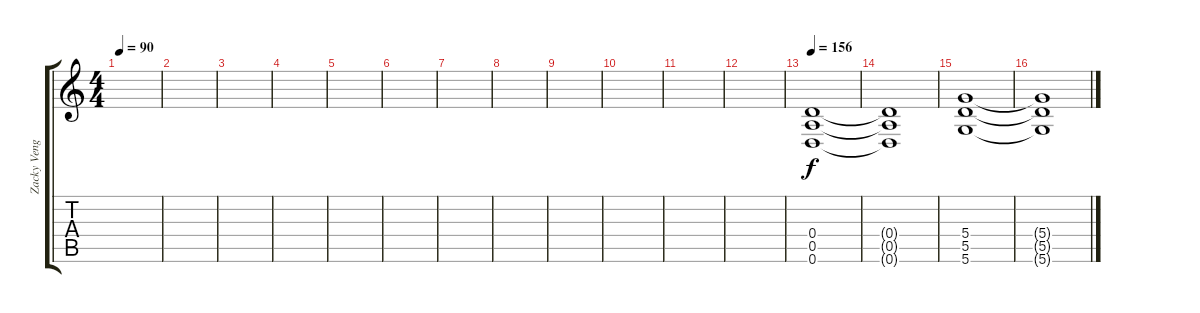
\track ("Zacky Vengence" "Zacky Veng") {instrument distortionguitar}
\staff {score tabs}
\tuning (E4 B3 G3 D3 A2 D2) {hide}
\ts (4 4)
\tempo 90
\clef g2
\ks c
|
|
|
|
|
|
|
|
|
|
|
|
\tempo 156
(0.4 0.5 0.6).1 |
(0.4{t} 0.5{t} 0.6{t}).1 |
(5.4 5.5 5.6).1 |
(5.4{t} 5.5{t} 5.6{t}).1
